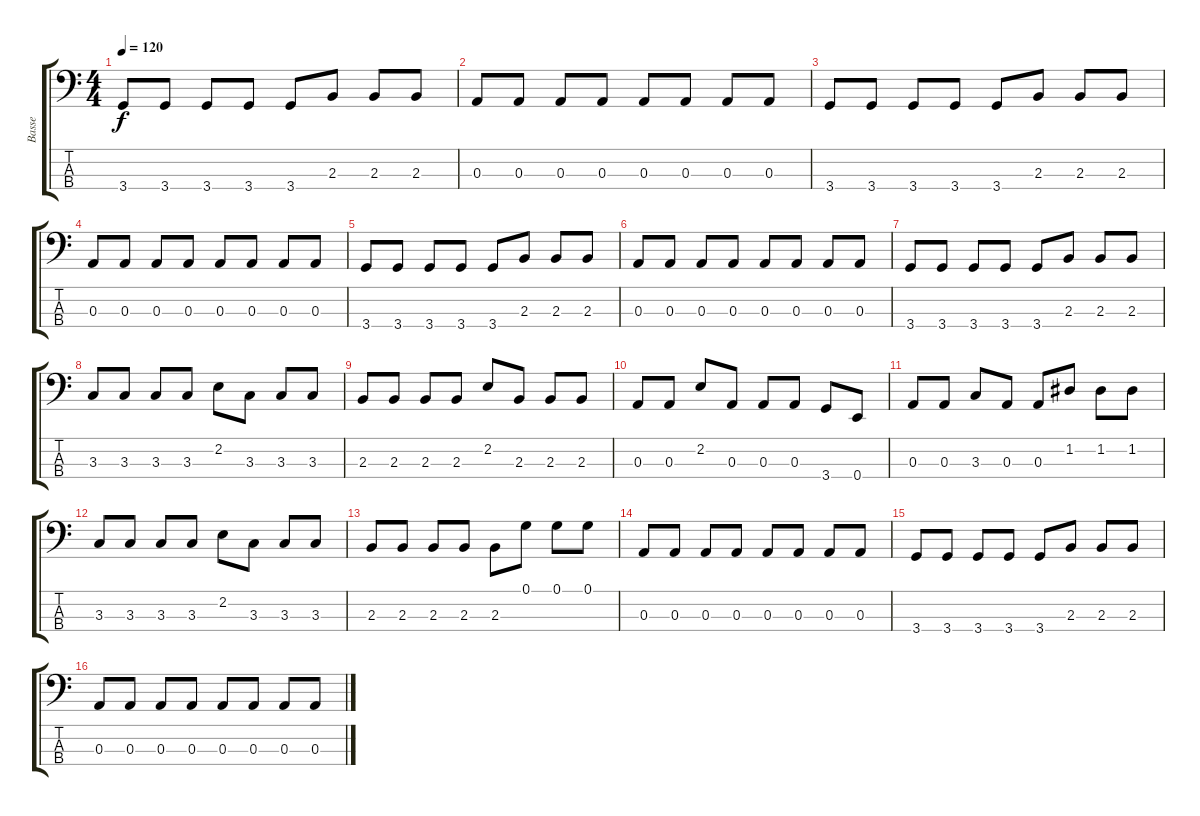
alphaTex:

\track ("Basse" "Basse") {instrument electricbasspick}
\staff {score tabs}
\tuning (G2 D2 A1 E1) {hide}
\ts (4 4)
\tempo 120
\clef f4
\ks c
3.4.8{dy f} 3.4.8 3.4.8 3.4.8 3.4.8 2.3.8 2.3.8 2.3.8 |
0.3.8 0.3.8 0.3.8 0.3.8 0.3.8 0.3.8 0.3.8 0.3.8 |
3.4.8 3.4.8 3.4.8 3.4.8 3.4.8 2.3.8 2.3.8 2.3.8 |
0.3.8 0.3.8 0.3.8 0.3.8 0.3.8 0.3.8 0.3.8 0.3.8 |
3.4.8 3.4.8 3.4.8 3.4.8 3.4.8 2.3.8 2.3.8 2.3.8 |
0.3.8 0.3.8 0.3.8 0.3.8 0.3.8 0.3.8 0.3.8 0.3.8 |
3.4.8 3.4.8 3.4.8 3.4.8 3.4.8 2.3.8 2.3.8 2.3.8 |
3.3.8 3.3.8 3.3.8 3.3.8 2.2.8 3.3.8 3.3.8 3.3.8 |
2.3.8 2.3.8 2.3.8 2.3.8 2.2.8 2.3.8 2.3.8 2.3.8 |
0.3.8 0.3.8 2.2.8 0.3.8 0.3.8 0.3.8 3.4.8 0.4.8 |
0.3.8 0.3.8 3.3.8 0.3.8 0.3.8 1.2.8 1.2.8 1.2.8 |
3.3.8 3.3.8 3.3.8 3.3.8 2.2.8 3.3.8 3.3.8 3.3.8 |
2.3.8 2.3.8 2.3.8 2.3.8 2.3.8 0.1.8 0.1.8 0.1.8 |
0.3.8 0.3.8 0.3.8 0.3.8 0.3.8 0.3.8 0.3.8 0.3.8 |
3.4.8 3.4.8 3.4.8 3.4.8 3.4.8 2.3.8 2.3.8 2.3.8 |
0.3.8 0.3.8 0.3.8 0.3.8 0.3.8 0.3.8 0.3.8 0.3.8
